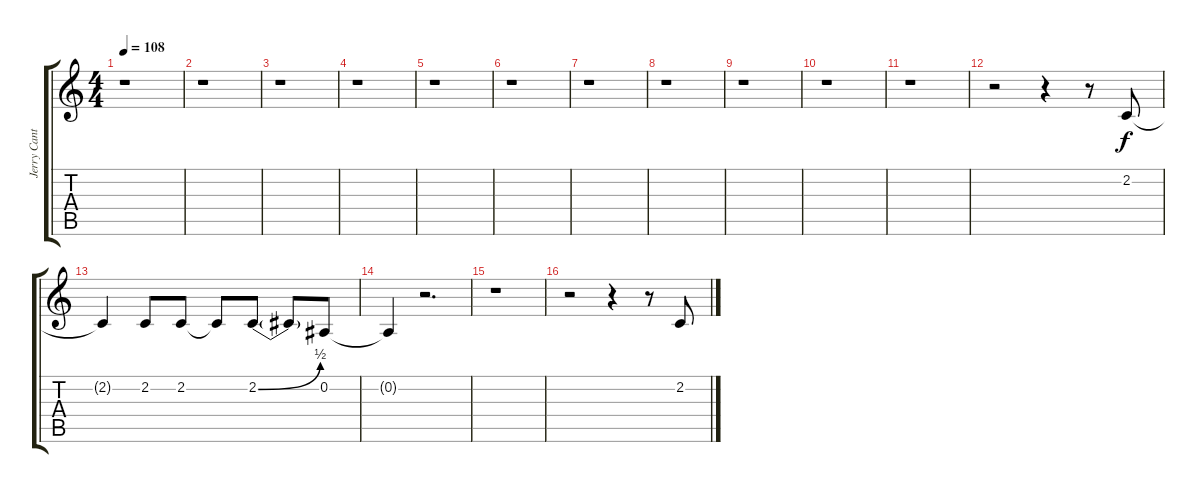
\track ("Jerry Cantrell - Backing Vocals" "Jerry Cant") {instrument tremolostrings}
\staff {score tabs}
\tuning (Eb4 Bb3 Gb3 Db3 Ab2 Eb2) {hide}
\ts (4 4)
\tempo 108
\clef g2
\ks c
r.1{dy f} |
r.1 |
r.1 |
r.1 |
r.1 |
r.1 |
r.1 |
r.1 |
r.1 |
r.1 |
r.1 |
r.2 r.4 r.8 2.2.8 |
2.2{t}.4 2.2.8 2.2.8 2.2{t}.8 2.2{be (bend 0 0 60 2)}.8 2.2{t}.8 0.2.8 |
0.2{t}.4 r.2{d} |
r.1 |
r.2 r.4 r.8 2.2.8
